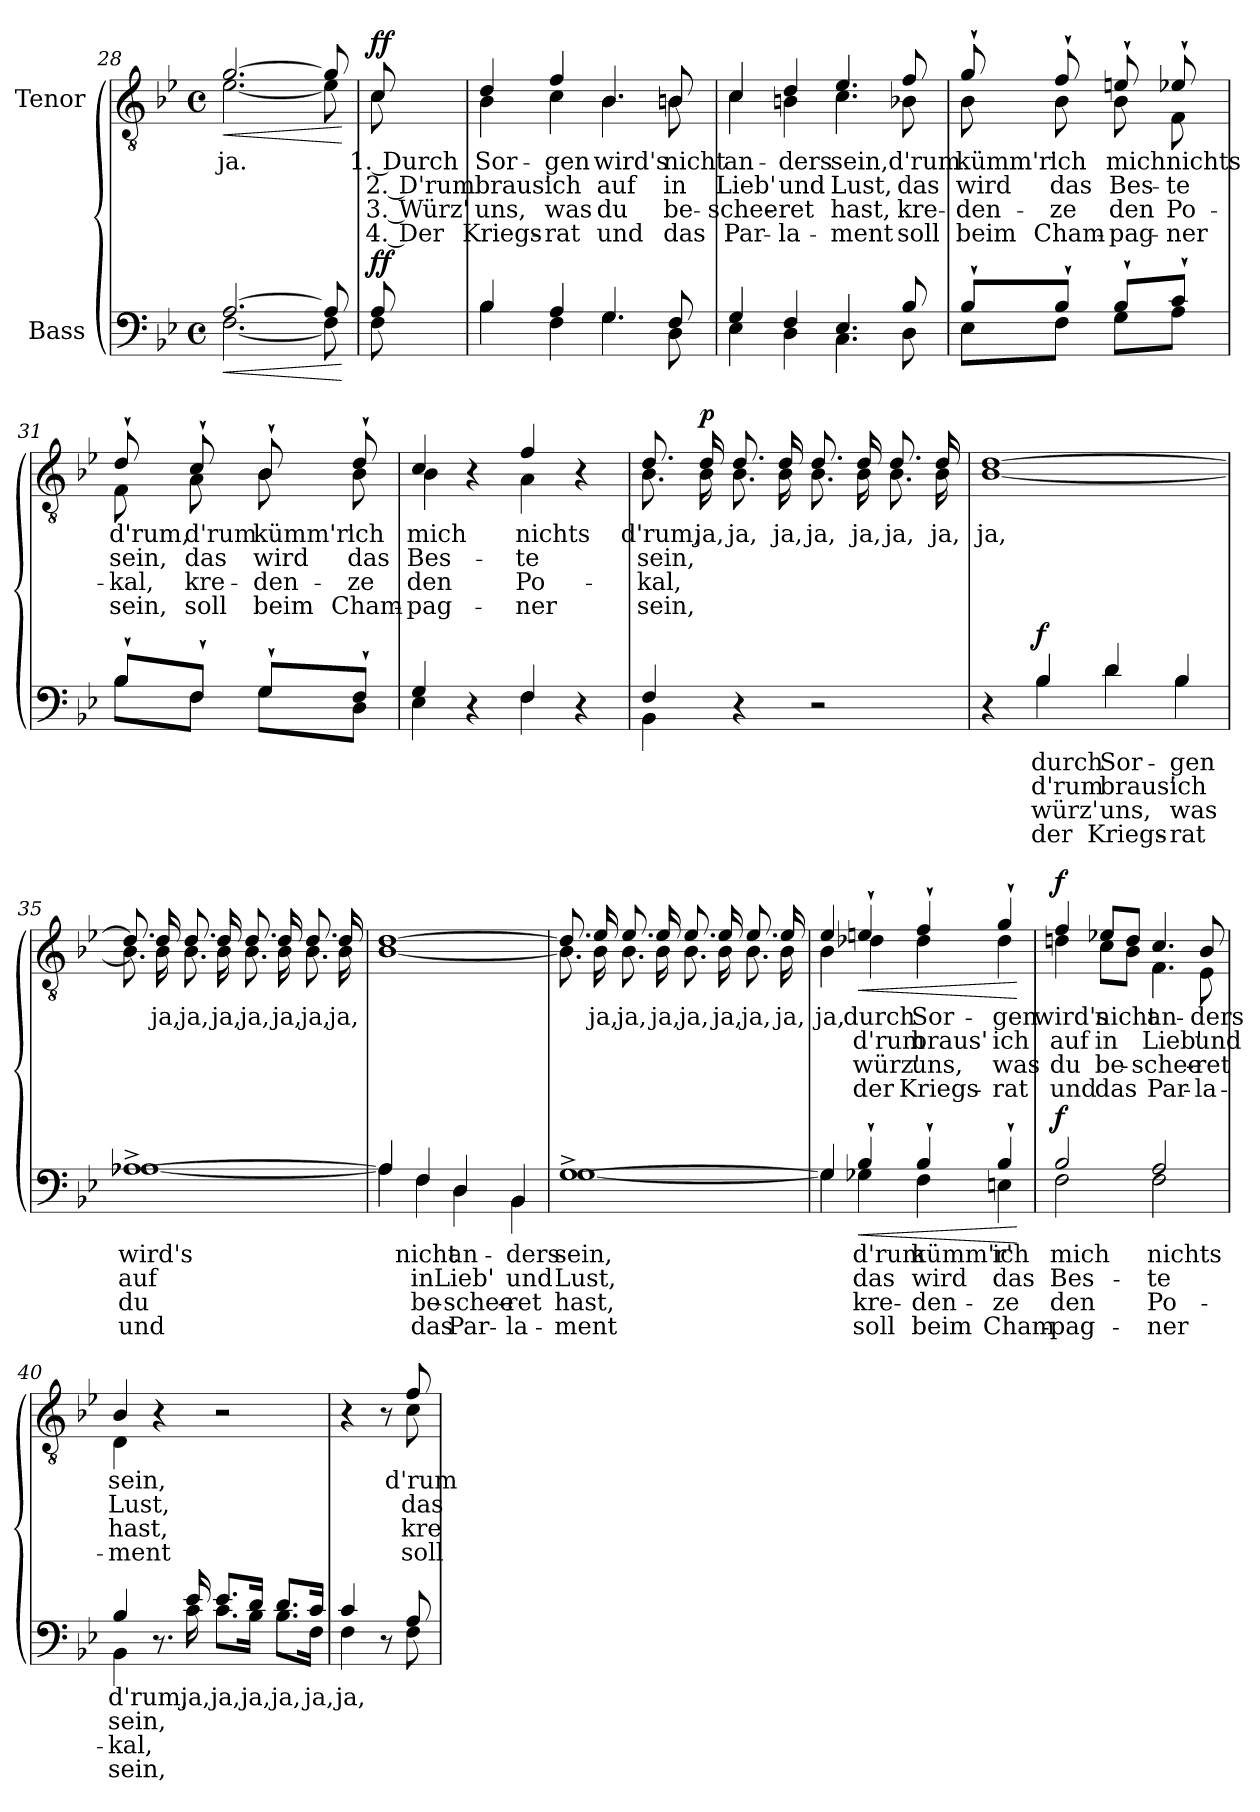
**kern	**text	**text	**text	**text	**dynam	**kern	**text	**text	**text	**text	**dynam
*part2	*part2	*part2	*part2	*part2	*part2	*part1	*part1	*part1	*part1	*part1	*part1
*staff2	*staff2	*staff2	*staff2	*staff2	*staff2	*staff1	*staff1	*staff1	*staff1	*staff1	*staff1
*I"Bass	*	*	*	*	*	*I"Tenor	*	*	*	*	*
*clefF4	*	*	*	*	*	*clefGv2	*	*	*	*	*
*k[b-e-]	*	*	*	*	*	*k[b-e-]	*	*	*	*	*
*M4/4	*	*	*	*	*	*M4/4	*	*	*	*	*
*met(c)	*	*	*	*	*	*met(c)	*	*	*	*	*
=28	=28	=28	=28	=28	=28	=28	=28	=28	=28	=28	=28
!	!	!	!	!	!LO:HP:b	!	!LO:LY:b	!	!	!	!LO:HP:b
*^	*	*	*	*	*	*^	*	*	*	*	*
[2.A/	[2.F\	.	.	.	.	<	[2.g/	[2.e-\	-ja.	.	.	.	<
8A/]	8F\]	.	.	.	.	.	8g/]	8e-\]	.	.	.	.	.
*v	*v	*	*	*	*	*	*	*	*	*	*	*	*
*	*	*	*	*	*	*v	*v	*	*	*	*	*
.	.	.	.	.	[	.	.	.	.	.	[
!!LO:PB:g=z
=28X5	=28X5	=28X5	=28X5	=28X5	=28X5	=28X5	=28X5	=28X5	=28X5	=28X5	=28X5
*^	*	*	*	*	*	*	*	*	*	*	*
!	!	!	!	!	!	!LO:DY:a	!	!LO:LY:b	!LO:LY:b	!LO:LY:b	!LO:LY:b	!LO:DY:a
*	*	*	*	*	*	*	*^	*	*	*	*	*
8A/	8F\	.	.	.	.	ff	8c/	8c\	1. Durch	2. D'rum	3. Würz'	4. Der	ff
=29	=29	=29	=29	=29	=29	=29	=29	=29	=29	=29	=29	=29	=29
!	!	!	!	!	!	!	!	!	!LO:LY:b	!LO:LY:b	!LO:LY:b	!LO:LY:b	!
4B-/	4B-\	.	.	.	.	.	4d/	4B-\	Sor-	braus'	uns,	Kriegs-	.
!	!	!	!	!	!	!	!	!	!LO:LY:b	!LO:LY:b	!LO:LY:b	!LO:LY:b	!
4A/	4F\	.	.	.	.	.	4f/	4c\	-gen	ich	was	-rat	.
!	!	!	!	!	!	!	!	!	!LO:LY:b	!LO:LY:b	!LO:LY:b	!LO:LY:b	!
4.G/	4.G\	.	.	.	.	.	4.B-/	4.B-\	wird's	auf	du	und	.
!	!	!	!	!	!	!	!	!	!LO:LY:b	!LO:LY:b	!LO:LY:b	!LO:LY:b	!
8F/	8D\	.	.	.	.	.	8Bn/	8B\	nicht	in	be-	das	.
=30	=30	=30	=30	=30	=30	=30	=30	=30	=30	=30	=30	=30	=30
!	!	!	!	!	!	!	!	!	!LO:LY:b	!LO:LY:b	!LO:LY:b	!LO:LY:b	!
4G/	4E-\	.	.	.	.	.	4c/	4c\	an-	Lieb'	-schee-	Par-	.
!	!	!	!	!	!	!	!	!	!LO:LY:b	!LO:LY:b	!LO:LY:b	!LO:LY:b	!
4F/	4D\	.	.	.	.	.	4d/	4Bn\	-ders	und	-ret	-la-	.
!	!	!	!	!	!	!	!	!	!LO:LY:b	!LO:LY:b	!LO:LY:b	!LO:LY:b	!
4.E-/	4.C\	.	.	.	.	.	4.e-/	4.c\	sein,	Lust,	hast,	-ment	.
!	!	!	!	!	!	!	!	!	!LO:LY:b	!LO:LY:b	!LO:LY:b	!LO:LY:b	!
8B-/	8D\	.	.	.	.	.	8f/	8B-X\	d'rum	das	kre-	soll	.
=31	=31	=31	=31	=31	=31	=31	=31	=31	=31	=31	=31	=31	=31
!	!	!	!	!	!	!	!	!	!LO:LY:b	!LO:LY:b	!LO:LY:b	!LO:LY:b	!
8B-`/L	8E-\L	.	.	.	.	.	8g`/	8B-\	kümm'r'	wird	-den-	beim	.
!	!	!	!	!	!	!	!	!	!LO:LY:b	!LO:LY:b	!LO:LY:b	!LO:LY:b	!
8B-`/J	8F\J	.	.	.	.	.	8f`/	8B-\	ich	das	-ze	Cham-	.
!	!	!	!	!	!	!	!	!	!LO:LY:b	!LO:LY:b	!LO:LY:b	!LO:LY:b	!
8B-`/L	8G\L	.	.	.	.	.	8en`/	8B-\	mich	Bes-	den	-pag-	.
!	!	!	!	!	!	!	!	!	!LO:LY:b	!LO:LY:b	!LO:LY:b	!LO:LY:b	!
8c`/J	8A\J	.	.	.	.	.	8e-X`/	8F\	nichts	-te	Po-	-ner	.
!!LO:LB:g=z	!!
=31X6	=31X6	=31X6	=31X6	=31X6	=31X6	=31X6	=31X6	=31X6	=31X6	=31X6	=31X6	=31X6	=31X6
!	!	!	!	!	!	!	!	!	!LO:LY:b	!LO:LY:b	!LO:LY:b	!LO:LY:b	!
8B-`/L	8B-\L	.	.	.	.	.	8d`/	8F\	d'rum,	sein,	-kal,	sein,	.
!	!	!	!	!	!	!	!	!	!LO:LY:b	!LO:LY:b	!LO:LY:b	!LO:LY:b	!
8F`/J	8F\J	.	.	.	.	.	8c`/	8A\	d'rum	das	kre-	soll	.
!	!	!	!	!	!	!	!	!	!LO:LY:b	!LO:LY:b	!LO:LY:b	!LO:LY:b	!
8G`/L	8G\L	.	.	.	.	.	8B-`/	8B-\	kümm'r'	wird	-den-	beim	.
!	!	!	!	!	!	!	!	!	!LO:LY:b	!LO:LY:b	!LO:LY:b	!LO:LY:b	!
8F`/J	8D\J	.	.	.	.	.	8d`/	8B-\	ich	das	-ze	Cham-	.
=32	=32	=32	=32	=32	=32	=32	=32	=32	=32	=32	=32	=32	=32
!	!	!	!	!	!	!	!	!	!LO:LY:b	!LO:LY:b	!LO:LY:b	!LO:LY:b	!
4G/	4E-\	.	.	.	.	.	4c/	4B-\	mich	Bes-	den	-pag-	.
4r	4ryy	.	.	.	.	.	4r	4ryy	.	.	.	.	.
!	!	!	!	!	!	!	!	!	!LO:LY:b	!LO:LY:b	!LO:LY:b	!LO:LY:b	!
4F/	4F\	.	.	.	.	.	4f/	4A\	nichts	-te	Po-	-ner	.
4r	4ryy	.	.	.	.	.	4r	4ryy	.	.	.	.	.
=33	=33	=33	=33	=33	=33	=33	=33	=33	=33	=33	=33	=33	=33
!	!	!	!	!	!	!	!	!	!LO:LY:b	!LO:LY:b	!LO:LY:b	!LO:LY:b	!
4F/	4BB-\	.	.	.	.	.	8.d/	8.B-\	d'rum,	sein,	-kal,	sein,	.
!	!	!	!	!	!	!	!	!	!LO:LY:b	!	!	!	!LO:DY:a
.	.	.	.	.	.	.	16d/	16B-\	ja,	.	.	.	p
!	!	!	!	!	!	!	!	!	!LO:LY:b	!	!	!	!
4r	4ryy	.	.	.	.	.	8.d/	8.B-\	ja,	.	.	.	.
!	!	!	!	!	!	!	!	!	!LO:LY:b	!	!	!	!
.	.	.	.	.	.	.	16d/	16B-\	ja,	.	.	.	.
!	!	!	!	!	!	!	!	!	!LO:LY:b	!	!	!	!
2r	2ryy	.	.	.	.	.	8.d/	8.B-\	ja,	.	.	.	.
!	!	!	!	!	!	!	!	!	!LO:LY:b	!	!	!	!
.	.	.	.	.	.	.	16d/	16B-\	ja,	.	.	.	.
!	!	!	!	!	!	!	!	!	!LO:LY:b	!	!	!	!
.	.	.	.	.	.	.	8.d/	8.B-\	ja,	.	.	.	.
!	!	!	!	!	!	!	!	!	!LO:LY:b	!	!	!	!
.	.	.	.	.	.	.	16d/	16B-\	ja,	.	.	.	.
!!LO:LB:g=z	!!
=34	=34	=34	=34	=34	=34	=34	=34	=34	=34	=34	=34	=34	=34
!	!	!	!	!	!	!	!	!	!LO:LY:b	!	!	!	!
4r	4ryy	.	.	.	.	.	[1d	[1B-	ja,	.	.	.	.
!	!	!LO:LY:b	!LO:LY:b	!LO:LY:b	!LO:LY:b	!LO:DY:a	!	!	!	!	!	!	!
4B-/	4B-\	durch	d'rum	würz'	der	f	.	.	.	.	.	.	.
!	!	!LO:LY:b	!LO:LY:b	!LO:LY:b	!LO:LY:b	!	!	!	!	!	!	!	!
4d/	4d\	Sor-	braus'	uns,	Kriegs-	.	.	.	.	.	.	.	.
!	!	!LO:LY:b	!LO:LY:b	!LO:LY:b	!LO:LY:b	!	!	!	!	!	!	!	!
4B-/	4B-\	-gen	ich	was	-rat	.	.	.	.	.	.	.	.
=35	=35	=35	=35	=35	=35	=35	=35	=35	=35	=35	=35	=35	=35
!	!	!LO:LY:b	!LO:LY:b	!LO:LY:b	!LO:LY:b	!	!	!	!	!	!	!	!
[1A-X^	[1A-	wird's	auf	du	und	.	8.d/]	8.B-\]	.	.	.	.	.
!	!	!	!	!	!	!	!	!	!LO:LY:b	!	!	!	!
.	.	.	.	.	.	.	16d/	16B-\	ja,	.	.	.	.
!	!	!	!	!	!	!	!	!	!LO:LY:b	!	!	!	!
.	.	.	.	.	.	.	8.d/	8.B-\	ja,	.	.	.	.
!	!	!	!	!	!	!	!	!	!LO:LY:b	!	!	!	!
.	.	.	.	.	.	.	16d/	16B-\	ja,	.	.	.	.
!	!	!	!	!	!	!	!	!	!LO:LY:b	!	!	!	!
.	.	.	.	.	.	.	8.d/	8.B-\	ja,	.	.	.	.
!	!	!	!	!	!	!	!	!	!LO:LY:b	!	!	!	!
.	.	.	.	.	.	.	16d/	16B-\	ja,	.	.	.	.
!	!	!	!	!	!	!	!	!	!LO:LY:b	!	!	!	!
.	.	.	.	.	.	.	8.d/	8.B-\	ja,	.	.	.	.
!	!	!	!	!	!	!	!	!	!LO:LY:b	!	!	!	!
.	.	.	.	.	.	.	16d/	16B-\	ja,	.	.	.	.
=36	=36	=36	=36	=36	=36	=36	=36	=36	=36	=36	=36	=36	=36
4A-/]	4A-\]	.	.	.	.	.	[1d	[1B-	.	.	.	.	.
!	!	!LO:LY:b	!LO:LY:b	!LO:LY:b	!LO:LY:b	!	!	!	!	!	!	!	!
4F/	4F\	nicht	in	be-	das	.	.	.	.	.	.	.	.
!	!	!LO:LY:b	!LO:LY:b	!LO:LY:b	!LO:LY:b	!	!	!	!	!	!	!	!
4D/	4D\	an-	Lieb'	-schee-	Par-	.	.	.	.	.	.	.	.
!	!	!LO:LY:b	!LO:LY:b	!LO:LY:b	!LO:LY:b	!	!	!	!	!	!	!	!
4BB-/	4BB-\	-ders	und	-ret	-la-	.	.	.	.	.	.	.	.
=37	=37	=37	=37	=37	=37	=37	=37	=37	=37	=37	=37	=37	=37
!	!	!LO:LY:b	!LO:LY:b	!LO:LY:b	!LO:LY:b	!	!	!	!	!	!	!	!
[1G^	[1G	sein,	Lust,	hast,	-ment	.	8.d/]	8.B-\]	.	.	.	.	.
!	!	!	!	!	!	!	!	!	!LO:LY:b	!	!	!	!
.	.	.	.	.	.	.	16e-/	16B-\	ja,	.	.	.	.
!	!	!	!	!	!	!	!	!	!LO:LY:b	!	!	!	!
.	.	.	.	.	.	.	8.e-/	8.B-\	ja,	.	.	.	.
!	!	!	!	!	!	!	!	!	!LO:LY:b	!	!	!	!
.	.	.	.	.	.	.	16e-/	16B-\	ja,	.	.	.	.
!	!	!	!	!	!	!	!	!	!LO:LY:b	!	!	!	!
.	.	.	.	.	.	.	8.e-/	8.B-\	ja,	.	.	.	.
!	!	!	!	!	!	!	!	!	!LO:LY:b	!	!	!	!
.	.	.	.	.	.	.	16e-/	16B-\	ja,	.	.	.	.
!	!	!	!	!	!	!	!	!	!LO:LY:b	!	!	!	!
.	.	.	.	.	.	.	8.e-/	8.B-\	ja,	.	.	.	.
!	!	!	!	!	!	!	!	!	!LO:LY:b	!	!	!	!
.	.	.	.	.	.	.	16e-/	16B-\	ja,	.	.	.	.
!!LO:LB:g=z	!!
=38	=38	=38	=38	=38	=38	=38	=38	=38	=38	=38	=38	=38	=38
!	!	!	!	!	!	!	!	!	!LO:LY:b	!	!	!	!
4G/]	4G\]	.	.	.	.	.	4e-/	4B-\	ja,	.	.	.	.
!	!	!LO:LY:b	!LO:LY:b	!LO:LY:b	!LO:LY:b	!LO:HP:b	!	!	!LO:LY:b	!LO:LY:b	!LO:LY:b	!LO:LY:b	!LO:HP:b
4B-`/	4G-X\	d'rum	das	kre-	soll	<	4en`/	4d-X\	durch	d'rum	würz'	der	<
!	!	!LO:LY:b	!LO:LY:b	!LO:LY:b	!LO:LY:b	!	!	!	!LO:LY:b	!LO:LY:b	!LO:LY:b	!LO:LY:b	!
4B-`/	4F\	kümm'r'	wird	-den-	beim	.	4f`/	4d-\	Sor-	braus'	uns,	Kriegs-	.
!	!	!LO:LY:b	!LO:LY:b	!LO:LY:b	!LO:LY:b	!	!	!	!LO:LY:b	!LO:LY:b	!LO:LY:b	!LO:LY:b	!
4B-`/	4En\	ich	das	-ze	Cham-	.	4g`/	4d-\	-gen	ich	was	-rat	.
*v	*v	*	*	*	*	*	*	*	*	*	*	*	*
*	*	*	*	*	*	*v	*v	*	*	*	*	*
.	.	.	.	.	[	.	.	.	.	.	[
=39	=39	=39	=39	=39	=39	=39	=39	=39	=39	=39	=39
!	!LO:LY:b	!LO:LY:b	!LO:LY:b	!LO:LY:b	!LO:DY:a	!	!LO:LY:b	!LO:LY:b	!LO:LY:b	!LO:LY:b	!LO:DY:a
*^	*	*	*	*	*	*^	*	*	*	*	*
2B-/	2F\	mich	Bes-	den	-pag-	f	4f/	4dn\	wird's	auf	du	und	f
!	!	!	!	!	!	!	!	!	!LO:LY:b	!LO:LY:b	!LO:LY:b	!LO:LY:b	!
.	.	.	.	.	.	.	8e-X/L	8c\L	nicht	in	be-	das	.
.	.	.	.	.	.	.	8d/J	8B-\J	.	.	.	.	.
!	!	!LO:LY:b	!LO:LY:b	!LO:LY:b	!LO:LY:b	!	!	!	!LO:LY:b	!LO:LY:b	!LO:LY:b	!LO:LY:b	!
2A/	2F\	nichts	-te	Po-	-ner	.	4.c/	4.F\	an-	Lieb'	-schee-	Par-	.
!	!	!	!	!	!	!	!	!	!LO:LY:b	!LO:LY:b	!LO:LY:b	!LO:LY:b	!
.	.	.	.	.	.	.	8B-/	8E-\	-ders	und	-ret	-la-	.
=40	=40	=40	=40	=40	=40	=40	=40	=40	=40	=40	=40	=40	=40
!	!	!LO:LY:b	!LO:LY:b	!LO:LY:b	!LO:LY:b	!	!	!	!LO:LY:b	!LO:LY:b	!LO:LY:b	!LO:LY:b	!
4B-/	4BB-\	d'rum,	sein,	-kal,	sein,	.	4B-/	4D\	sein,	Lust,	hast,	-ment	.
8.r	8.ryy	.	.	.	.	.	4r	4ryy	.	.	.	.	.
!	!	!LO:LY:b	!	!	!	!	!	!	!	!	!	!	!
16e-/	16c\	ja,	.	.	.	.	.	.	.	.	.	.	.
!	!	!LO:LY:b	!	!	!	!	!	!	!	!	!	!	!
8.e-/L	8.c\L	ja,	.	.	.	.	2r	2ryy	.	.	.	.	.
!	!	!LO:LY:b	!	!	!	!	!	!	!	!	!	!	!
16d/Jk	16B-\Jk	ja,	.	.	.	.	.	.	.	.	.	.	.
!	!	!LO:LY:b	!	!	!	!	!	!	!	!	!	!	!
8.d/L	8.B-\L	ja,	.	.	.	.	.	.	.	.	.	.	.
!	!	!LO:LY:b	!	!	!	!	!	!	!	!	!	!	!
16c/Jk	16F\Jk	ja,	.	.	.	.	.	.	.	.	.	.	.
=41	=41	=41	=41	=41	=41	=41	=41	=41	=41	=41	=41	=41	=41
!	!	!LO:LY:b	!	!	!	!	!	!	!	!	!	!	!
4c/	4F\	ja,	.	.	.	.	4r	4ryy	.	.	.	.	.
8r	8ryy	.	.	.	.	.	8r	8ryy	.	.	.	.	.
!	!	!	!	!	!	!	!	!	!LO:LY:b	!LO:LY:b	!LO:LY:b	!LO:LY:b	!
8A/	8F\	.	.	.	.	.	8f/	8c\	d'rum	das	kre-	soll	.
*v	*v	*	*	*	*	*	*	*	*	*	*	*	*
*	*	*	*	*	*	*v	*v	*	*	*	*	*
=	=	=	=	=	=	=	=	=	=	=	=
*-	*-	*-	*-	*-	*-	*-	*-	*-	*-	*-	*-
